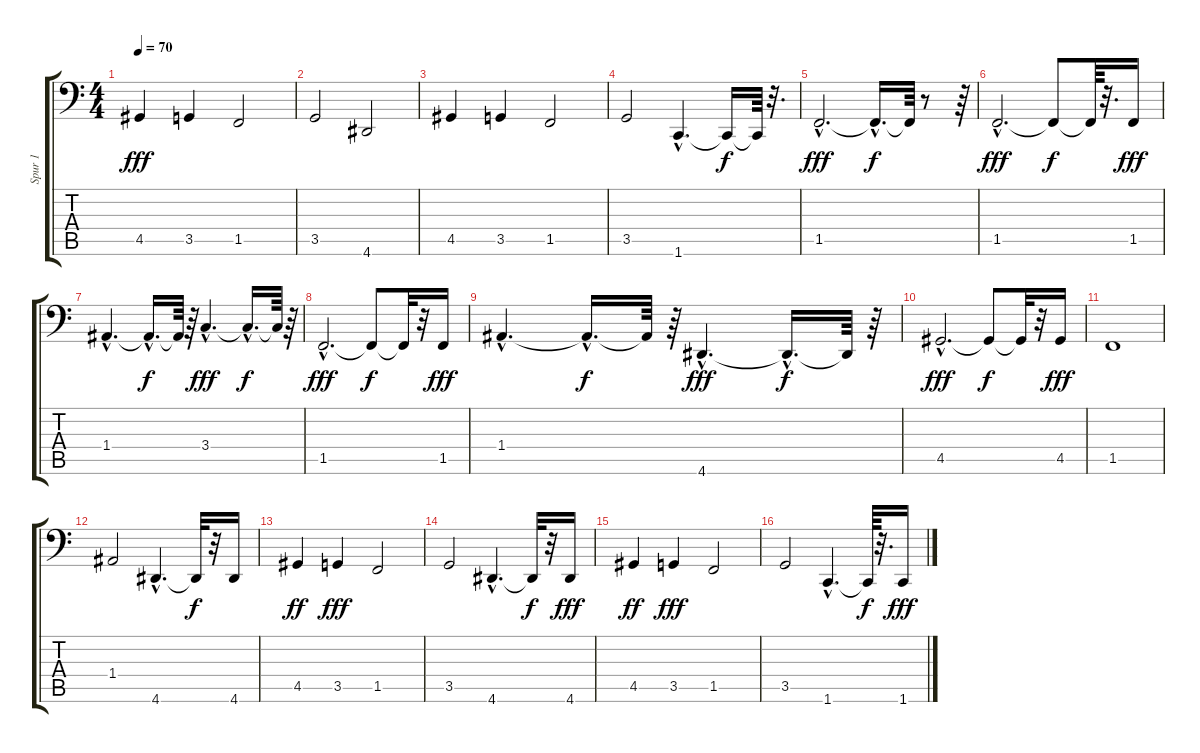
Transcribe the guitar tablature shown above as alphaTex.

\track ("Spur 1" "Spur 1") {instrument fretlessbass}
\staff {score tabs}
\tuning (C3 G2 D2 A1 E1 B0) {hide}
\ts (4 4)
\tempo 70
\clef f4
\ks c
4.5.4{dy fff} 3.5.4 1.5.2 |
3.5.2 4.6.2 |
4.5.4 3.5.4 1.5.2 |
3.5.2 1.6{hac}.4{d} 1.6{t}.16{dy f} 1.6{t}.64 r.32{d} |
1.5{hac}.2{d dy fff} 1.5{hac t}.16{d dy f} 1.5{t}.64 r.8 r.64 |
1.5{hac}.2{d dy fff} 1.5{t}.8{dy f} 1.5{t}.64 r.32{d} 1.5.16{dy fff} |
1.4{hac}.4{d} 1.4{hac t}.16{d dy f} 1.4{t}.64 r.64 3.4{hac}.4{d dy fff} 3.4{hac t}.16{d dy f} 3.4{t}.64 r.64 |
1.5{hac}.2{d dy fff} 1.5{t}.8{dy f} 1.5{t}.32 r.32 1.5.16{dy fff} |
1.4{hac}.4{d} 1.4{hac t}.16{d dy f} 1.4{t}.64 r.64 4.6{hac}.4{d dy fff} 4.6{hac t}.16{d dy f} 4.6{t}.64 r.64 |
4.5{hac}.2{d dy fff} 4.5{t}.8{dy f} 4.5{t}.32 r.32 4.5.16{dy fff} |
1.5.1 |
1.4.2 4.6{hac}.4{d} 4.6{t}.32{dy f} r.32 4.6.16 |
4.5.4{dy ff} 3.5.4{dy fff} 1.5.2 |
3.5.2 4.6{hac}.4{d} 4.6{t}.32{dy f} r.32 4.6.16{dy fff} |
4.5.4{dy ff} 3.5.4{dy fff} 1.5.2 |
3.5.2 1.6{hac}.4{d} 1.6{t}.64{dy f} r.32{d} 1.6.16{dy fff}
